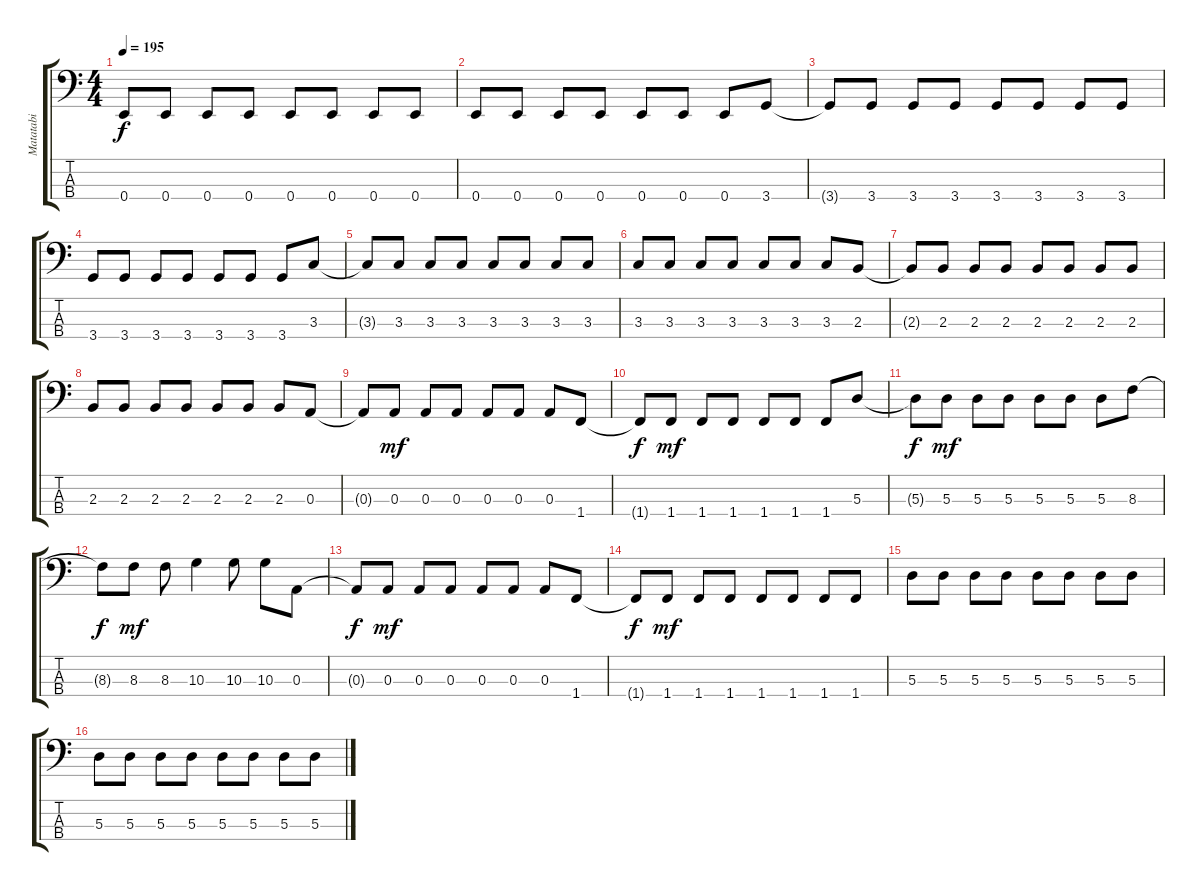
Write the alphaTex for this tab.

\track ("Matatabi" "Matatabi") {instrument electricbassfinger}
\staff {score tabs}
\tuning (G2 D2 A1 E1) {hide}
\ts (4 4)
\tempo 195
\clef f4
\ks c
0.4{t}.8{dy f} 0.4.8 0.4.8 0.4.8 0.4.8 0.4.8 0.4.8 0.4.8 |
0.4.8 0.4.8 0.4.8 0.4.8 0.4.8 0.4.8 0.4.8 3.4.8 |
3.4{t}.8 3.4.8 3.4.8 3.4.8 3.4.8 3.4.8 3.4.8 3.4.8 |
3.4.8 3.4.8 3.4.8 3.4.8 3.4.8 3.4.8 3.4.8 3.3.8 |
3.3{t}.8 3.3.8 3.3.8 3.3.8 3.3.8 3.3.8 3.3.8 3.3.8 |
3.3.8 3.3.8 3.3.8 3.3.8 3.3.8 3.3.8 3.3.8 2.3.8 |
2.3{t}.8 2.3.8 2.3.8 2.3.8 2.3.8 2.3.8 2.3.8 2.3.8 |
2.3.8 2.3.8 2.3.8 2.3.8 2.3.8 2.3.8 2.3.8 0.3.8 |
0.3{t}.8 0.3.8{dy mf} 0.3.8 0.3.8 0.3.8 0.3.8 0.3.8 1.4.8 |
1.4{t}.8{dy f} 1.4.8{dy mf} 1.4.8 1.4.8 1.4.8 1.4.8 1.4.8 5.3.8 |
5.3{t}.8{dy f} 5.3.8{dy mf} 5.3.8 5.3.8 5.3.8 5.3.8 5.3.8 8.3.8 |
8.3{t}.8{dy f} 8.3.8{dy mf} 8.3.8 10.3.4 10.3.8 10.3.8 0.3.8 |
0.3{t}.8{dy f} 0.3.8{dy mf} 0.3.8 0.3.8 0.3.8 0.3.8 0.3.8 1.4.8 |
1.4{t}.8{dy f} 1.4.8{dy mf} 1.4.8 1.4.8 1.4.8 1.4.8 1.4.8 1.4.8 |
5.3.8 5.3.8 5.3.8 5.3.8 5.3.8 5.3.8 5.3.8 5.3.8 |
5.3.8 5.3.8 5.3.8 5.3.8 5.3.8 5.3.8 5.3.8 5.3.8
